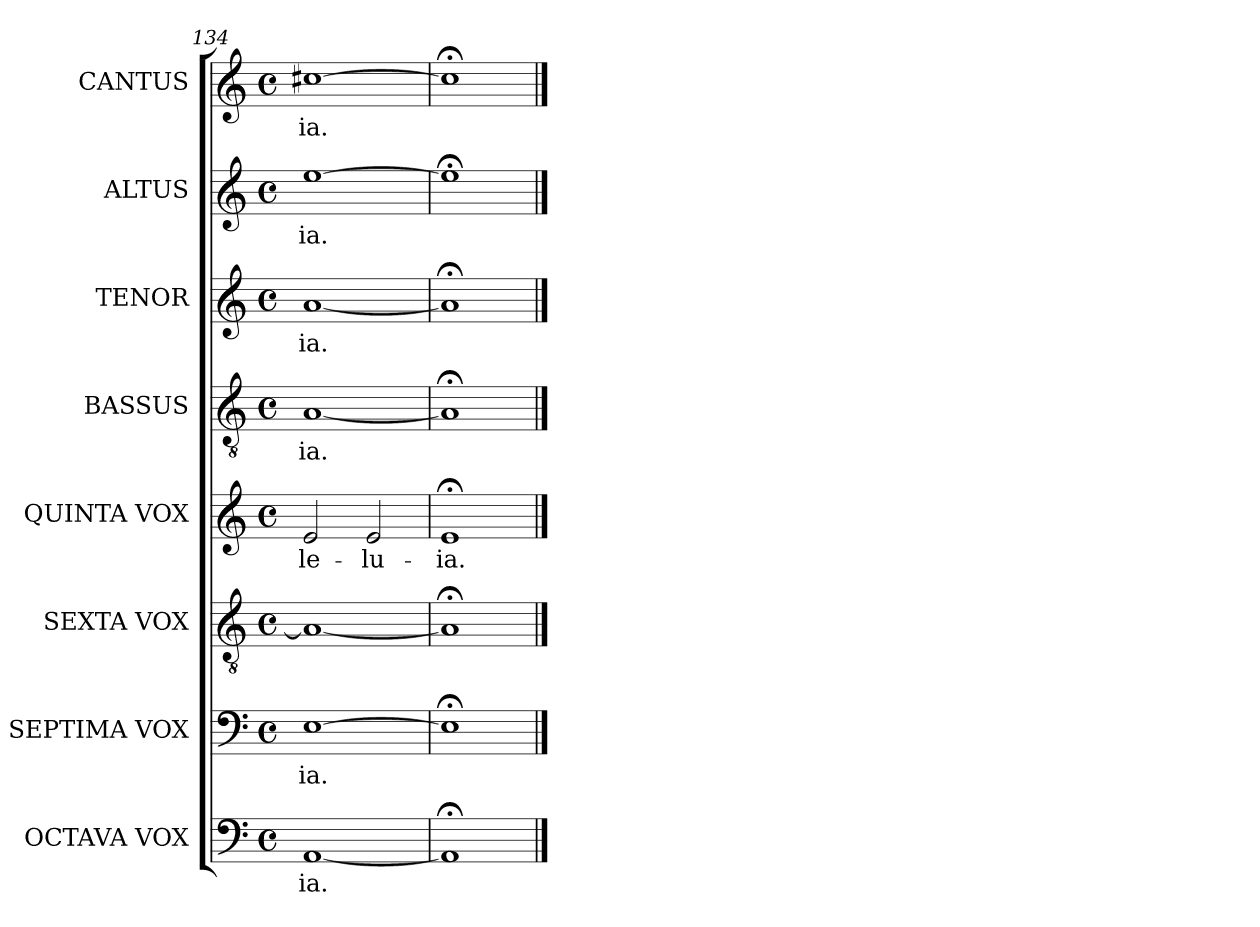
**kern	**text	**kern	**text	**kern	**text	**kern	**text	**kern	**text	**kern	**text	**kern	**text	**kern	**text
*part8	*part8	*part7	*part7	*part6	*part6	*part5	*part5	*part4	*part4	*part3	*part3	*part2	*part2	*part1	*part1
*staff8	*staff8	*staff7	*staff7	*staff6	*staff6	*staff5	*staff5	*staff4	*staff4	*staff3	*staff3	*staff2	*staff2	*staff1	*staff1
*I"OCTAVA VOX	*	*I"SEPTIMA VOX	*	*I"SEXTA VOX	*	*I"QUINTA VOX	*	*I"BASSUS	*	*I"TENOR	*	*I"ALTUS	*	*I"CANTUS	*
*clefF4	*	*clefF4	*	*clefGv2	*	*clefG2	*	*clefGv2	*	*clefG2	*	*clefG2	*	*clefG2	*
*k[]	*	*k[]	*	*k[]	*	*k[]	*	*k[]	*	*k[]	*	*k[]	*	*k[]	*
*C:	*	*C:	*	*C:	*	*C:	*	*C:	*	*C:	*	*C:	*	*C:	*
*M4/4	*	*M4/4	*	*M4/4	*	*M4/4	*	*M4/4	*	*M4/4	*	*M4/4	*	*M4/4	*
*met(c)	*	*met(c)	*	*met(c)	*	*met(c)	*	*met(c)	*	*met(c)	*	*met(c)	*	*met(c)	*
=134	=134	=134	=134	=134	=134	=134	=134	=134	=134	=134	=134	=134	=134	=134	=134
!	!LO:LY:b:cj	!	!LO:LY:b:cj	!	!LO:LY:b:cj	!	!LO:LY:b:rj	!	!LO:LY:b:rj	!	!LO:LY:b:rj	!	!LO:LY:b:rj	!	!LO:LY:b:rj
[<1AA	-ia.	[>1E	-ia.	1A_<	.	2e/	-le-	[<1A	-ia.	[<1a	-ia.	[>1ee	-ia.	[>1cc#X	-ia.
!	!	!	!	!	!	!	!LO:LY:b:rj	!	!	!	!	!	!	!	!
.	.	.	.	.	.	2e/	-lu-	.	.	.	.	.	.	.	.
=135	=135	=135	=135	=135	=135	=135	=135	=135	=135	=135	=135	=135	=135	=135	=135
!	!LO:LY:b:cj	!	!LO:LY:b:cj	!	!LO:LY:b:cj	!	!LO:LY:b:rj	!	!LO:LY:b:rj	!	!LO:LY:b:rj	!	!LO:LY:b:rj	!	!LO:LY:b:rj
1AA;<]	.	1E;<]	.	1A;<]	.	1e;<	-ia.	1A;<]	.	1a;<]	.	1ee;<]	.	1cc#;<]	.
==	==	==	==	==	==	==	==	==	==	==	==	==	==	==	==
*-	*-	*-	*-	*-	*-	*-	*-	*-	*-	*-	*-	*-	*-	*-	*-
